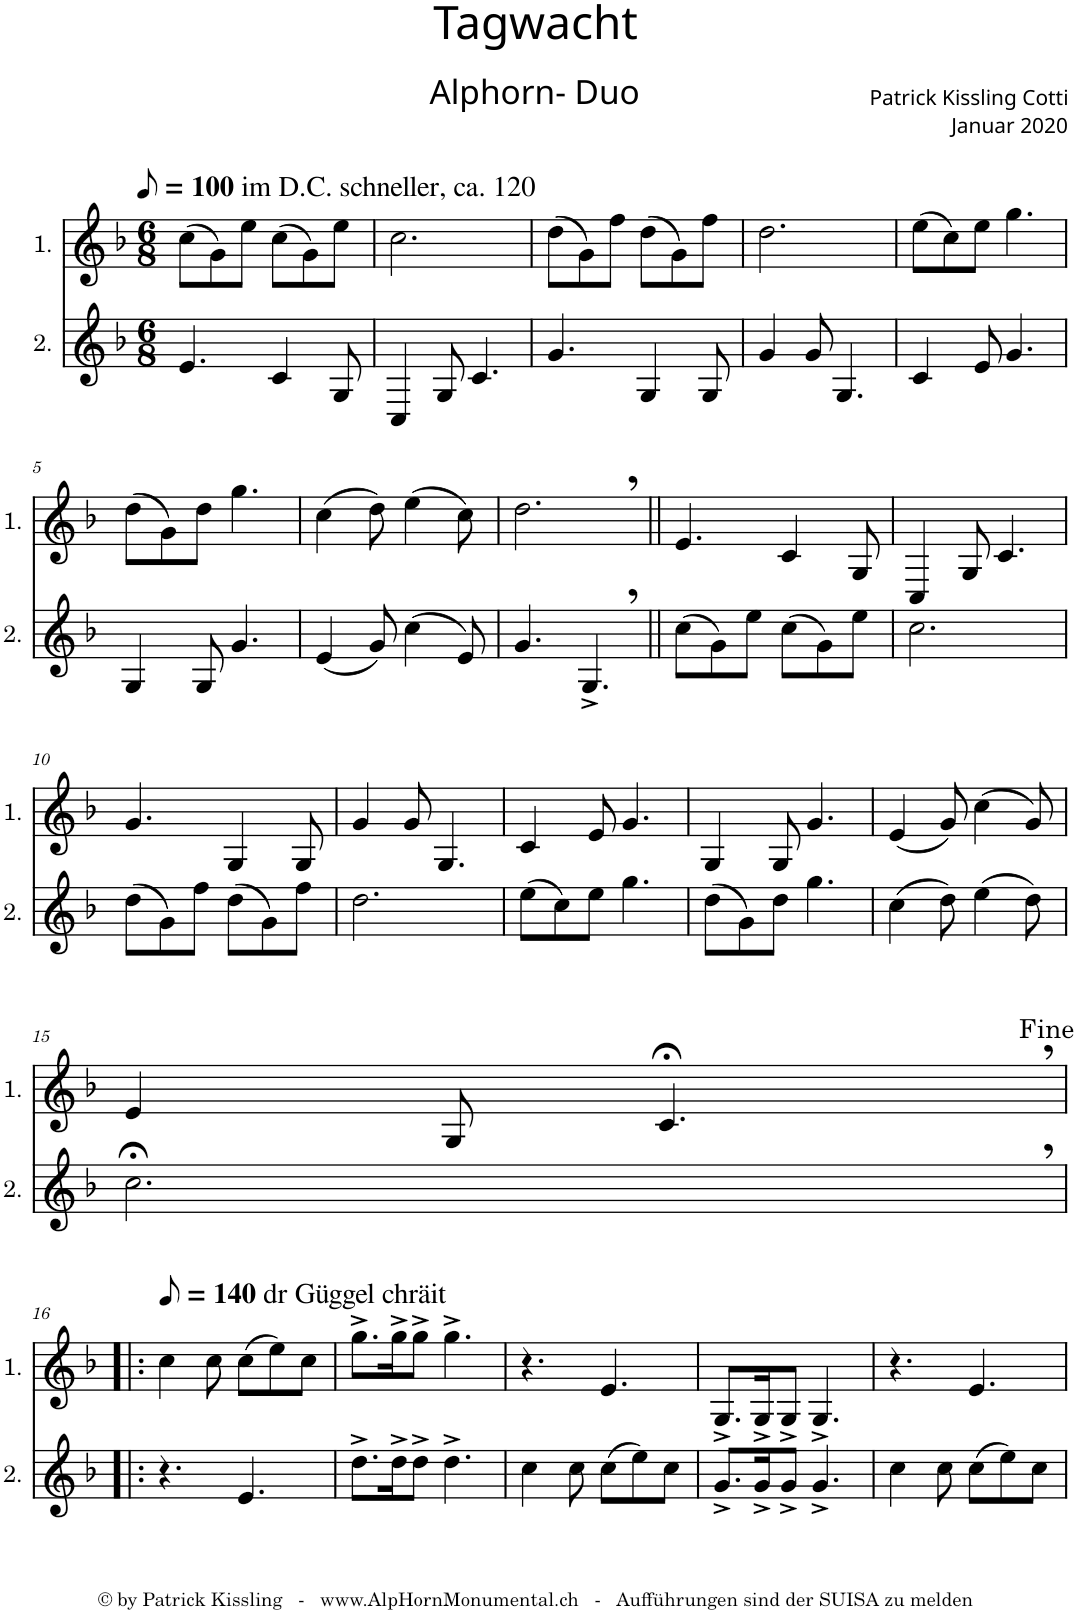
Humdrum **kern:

**kern	**kern
*part2	*part1
*staff2	*staff1
*I"2.	*I"1.
*clefG2	*clefG2
*Trd4c7	*Trd4c7
*k[b-]	*k[b-]
*M6/8	*M6/8
*MM50	*MM50
=	=
!	!LO:TX:a:t=im D.C. schneller, ca. 120
4.e/	(8cc\L
.	8g\)
.	8ee\J
4c/	(8cc\L
.	8g\)
8G/	8ee\J
=1	=1
4C/	2.cc\
8G/	.
4.c/	.
=2	=2
4.g/	(8dd\L
.	8g\)
.	8ff\J
4G/	(8dd\L
.	8g\)
8G/	8ff\J
=3	=3
4g/	2.dd\
8g/	.
4.G/	.
=4	=4
4c/	(8ee\L
.	8cc\)
8e/	8ee\J
4.g/	4.gg\
!!LO:LB:g=z
=5	=5
4G/	(8dd\L
.	8g\)
8G/	8dd\J
4.g/	4.gg\
=6	=6
(4e/	(4cc\
8g/)	8dd\)
(4cc\	(4ee\
8e/)	8cc\)
=7	=7
4.g/	2.dd,\
4.G^,/	.
=8||	=8||
(8cc\L	4.e/
8g\)	.
8ee\J	.
(8cc\L	4c/
8g\)	.
8ee\J	8G/
=9	=9
2.cc\	4C/
.	8G/
.	4.c/
!!LO:LB:g=z
=10	=10
(8dd\L	4.g/
8g\)	.
8ff\J	.
(8dd\L	4G/
8g\)	.
8ff\J	8G/
=11	=11
2.dd\	4g/
.	8g/
.	4.G/
=12	=12
(8ee\L	4c/
8cc\)	.
8ee\J	8e/
4.gg\	4.g/
=13	=13
(8dd\L	4G/
8g\)	.
8dd\J	8G/
4.gg\	4.g/
=14	=14
(4cc\	(4e/
8dd\)	8g/)
(4ee\	(4cc\
8dd\)	8g/)
!!LO:LB:g=z
=15	=15
2.cc;<,\	4e/
.	8G/
.	4.c;<,/
!!LO:LB:g=z
=16!|:	=16!|:
*	*MM70
!	!LO:TX:a:t=dr Güggel chräit
4.r	4cc\
.	8cc\
4.e/	(8cc\L
.	8ee\)
.	8cc\J
=17	=17
8.dd^\L	8.gg^\L
16dd^\K	16gg^\K
8dd^\J	8gg^\J
4.dd^\	4.gg^\
=18	=18
4cc\	4.r
8cc\	.
(8cc\L	4.e/
8ee\)	.
8cc\J	.
=19	=19
8.g^/L	8.G^/L
16g^/K	16G^/K
8g^/J	8G^/J
4.g^/	4.G^/
=20	=20
4cc\	4.r
8cc\	.
(8cc\L	4.e/
8ee\)	.
8cc\J	.
=	=
*-	*-
